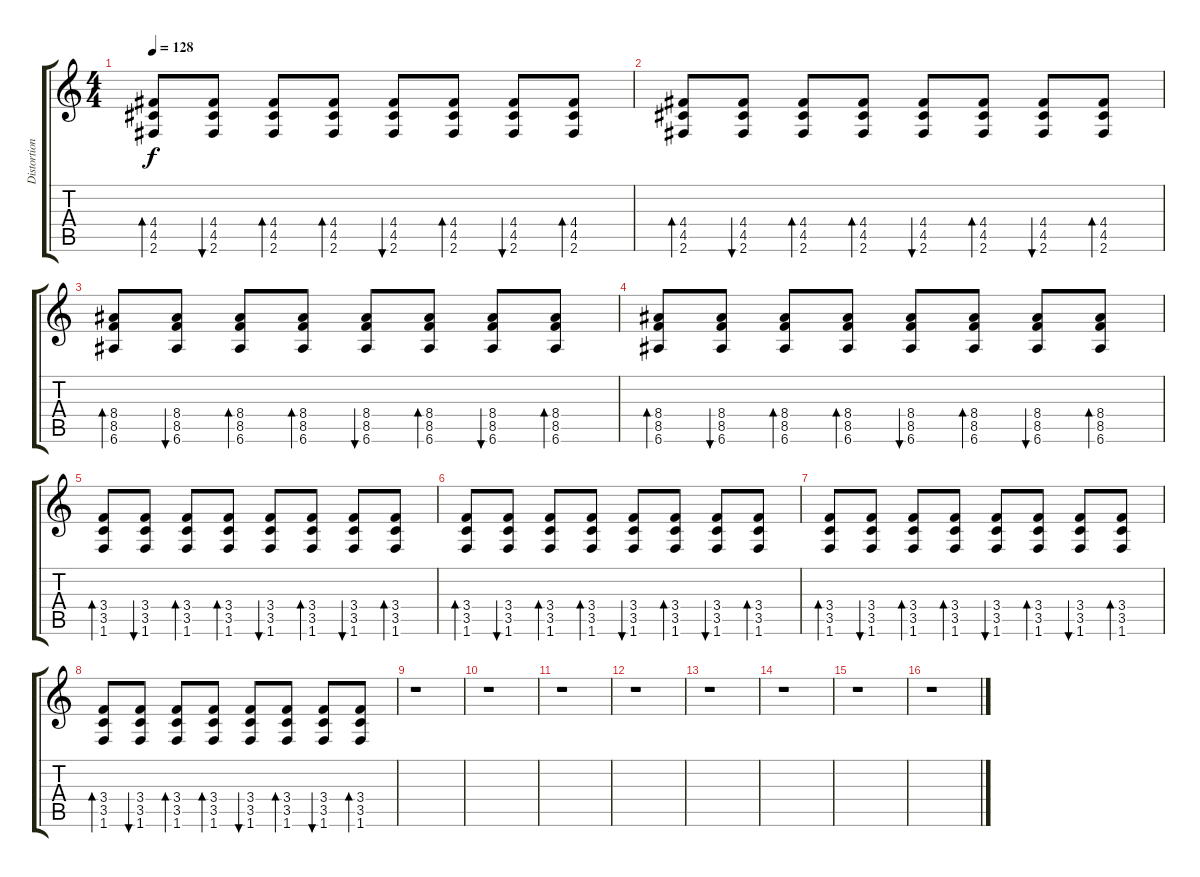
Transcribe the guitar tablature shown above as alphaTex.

\track ("Distortion Guitar 1" "Distortion") {instrument distortionguitar}
\staff {score tabs}
\tuning (E4 B3 G3 D3 A2 E2) {hide}
\ts (4 4)
\tempo 128
\clef g2
\ks c
(4.4 4.5 2.6).8{bd 60 dy f} (4.4 4.5 2.6).8{bu 60} (4.4 4.5 2.6).8{bd 60} (4.4 4.5 2.6).8{bd 60} (4.4 4.5 2.6).8{bu 60} (4.4 4.5 2.6).8{bd 60} (4.4 4.5 2.6).8{bu 60} (4.4 4.5 2.6).8{bd 60} |
(4.4 4.5 2.6).8{bd 60} (4.4 4.5 2.6).8{bu 60} (4.4 4.5 2.6).8{bd 60} (4.4 4.5 2.6).8{bd 60} (4.4 4.5 2.6).8{bu 60} (4.4 4.5 2.6).8{bd 60} (4.4 4.5 2.6).8{bu 60} (4.4 4.5 2.6).8{bd 60} |
(8.4 8.5 6.6).8{bd 60} (8.4 8.5 6.6).8{bu 60} (8.4 8.5 6.6).8{bd 60} (8.4 8.5 6.6).8{bd 60} (8.4 8.5 6.6).8{bu 60} (8.4 8.5 6.6).8{bd 60} (8.4 8.5 6.6).8{bu 60} (8.4 8.5 6.6).8{bd 60} |
(8.4 8.5 6.6).8{bd 60} (8.4 8.5 6.6).8{bu 60} (8.4 8.5 6.6).8{bd 60} (8.4 8.5 6.6).8{bd 60} (8.4 8.5 6.6).8{bu 60} (8.4 8.5 6.6).8{bd 60} (8.4 8.5 6.6).8{bu 60} (8.4 8.5 6.6).8{bd 60} |
(3.4 3.5 1.6).8{bd 60} (3.4 3.5 1.6).8{bu 60} (3.4 3.5 1.6).8{bd 60} (3.4 3.5 1.6).8{bd 60} (3.4 3.5 1.6).8{bu 60} (3.4 3.5 1.6).8{bd 60} (3.4 3.5 1.6).8{bu 60} (3.4 3.5 1.6).8{bd 60} |
(3.4 3.5 1.6).8{bd 60} (3.4 3.5 1.6).8{bu 60} (3.4 3.5 1.6).8{bd 60} (3.4 3.5 1.6).8{bd 60} (3.4 3.5 1.6).8{bu 60} (3.4 3.5 1.6).8{bd 60} (3.4 3.5 1.6).8{bu 60} (3.4 3.5 1.6).8{bd 60} |
(3.4 3.5 1.6).8{bd 60} (3.4 3.5 1.6).8{bu 60} (3.4 3.5 1.6).8{bd 60} (3.4 3.5 1.6).8{bd 60} (3.4 3.5 1.6).8{bu 60} (3.4 3.5 1.6).8{bd 60} (3.4 3.5 1.6).8{bu 60} (3.4 3.5 1.6).8{bd 60} |
(3.4 3.5 1.6).8{bd 60} (3.4 3.5 1.6).8{bu 60} (3.4 3.5 1.6).8{bd 60} (3.4 3.5 1.6).8{bd 60} (3.4 3.5 1.6).8{bu 60} (3.4 3.5 1.6).8{bd 60} (3.4 3.5 1.6).8{bu 60} (3.4 3.5 1.6).8{bd 60} |
r.1 |
r.1 |
r.1 |
r.1 |
r.1 |
r.1 |
r.1 |
r.1
